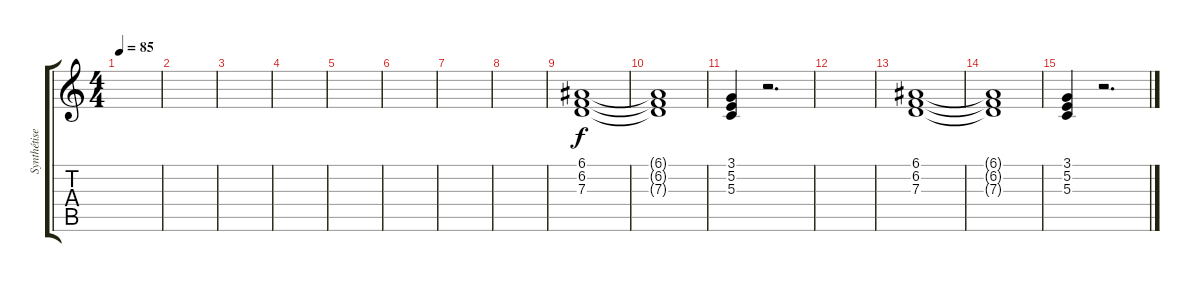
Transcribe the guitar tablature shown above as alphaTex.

\track ("Synthétiseur" "Synthétise") {instrument stringensemble1}
\staff {score tabs}
\tuning (E4 B3 G3 D3 A2 E2) {hide}
\ts (4 4)
\tempo 85
\clef g2
\ks c
|
|
|
|
|
|
|
|
(6.1 6.2 7.3).1{dy f instrument stringensemble1} |
(6.1{t} 6.2{t} 7.3{t}).1 |
(3.1 5.2 5.3).4 r.2{d} |
|
(6.1 6.2 7.3).1 |
(6.1{t} 6.2{t} 7.3{t}).1 |
(3.1 5.2 5.3).4 r.2{d}
